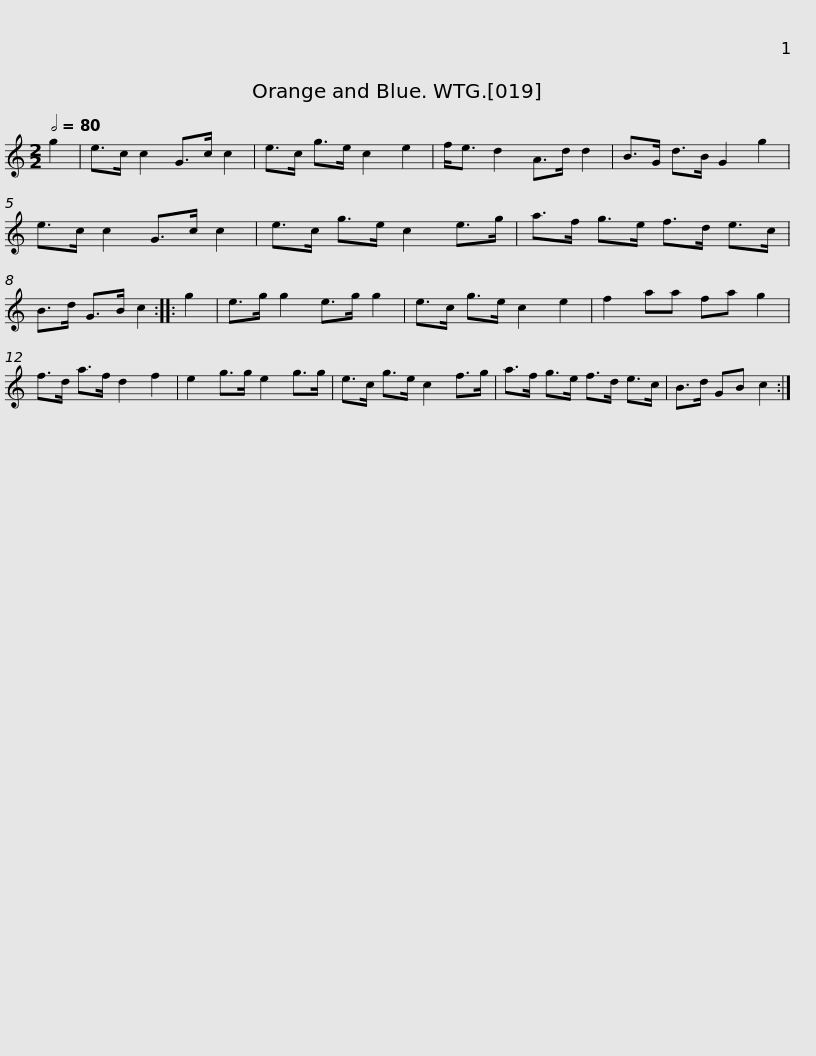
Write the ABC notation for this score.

X:1
L:1/8
Q:1/2=80
M:2/2
I:linebreak $
K:C
V:1 treble
V:1
 g2 | e>c c2 G>c c2 | e>c g>e c2 e2 | f<e d2 A>d d2 | B>G d>B G2 g2 | %5
 e>c c2 G>c c2 | e>c g>e c2 e>g |$ a>f g>e f>d e>c | B>d G>B c2 :: g2 | %10
 e>g g2 e>g g2 | e>c g>e c2 e2 | f2 aa fa g2 | f>d a>f d2 f2 |$ e2 g>g e2 g>g | %15
 e>c g>e c2 f>g | a>f g>e f>d e>c | B>d GB c2 :| %18
